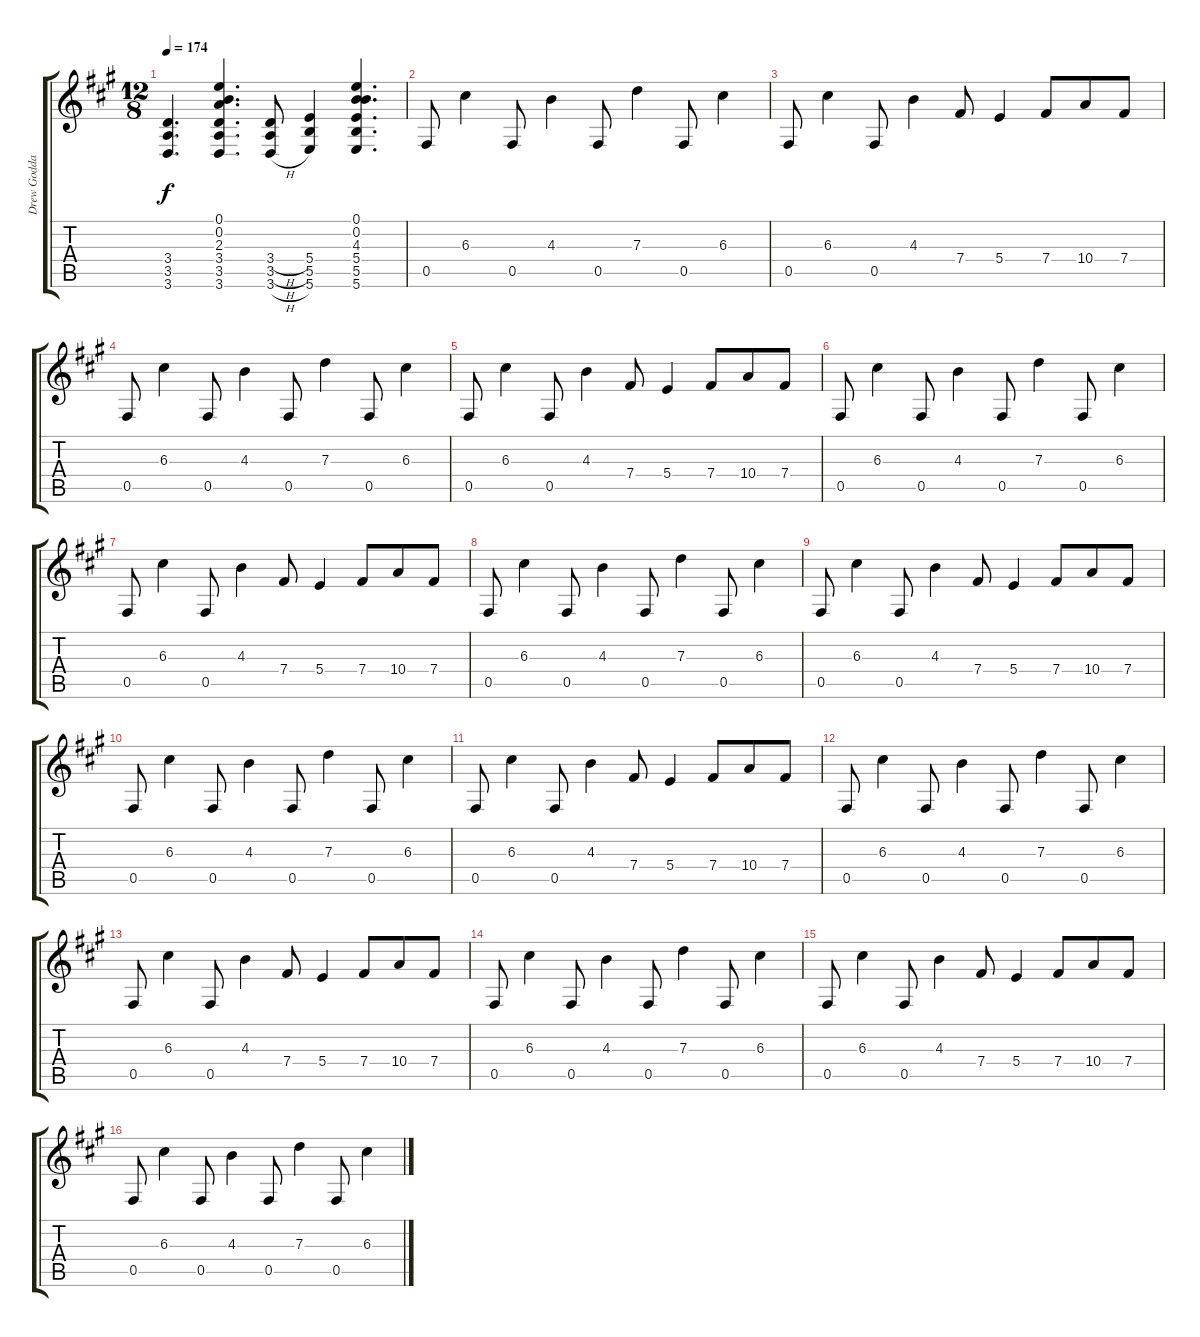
\track ("Drew Goddard (Karn. Tun.)" "Drew Godda") {instrument electricguitarclean}
\staff {score tabs}
\tuning (E4 B3 G3 B2 Gb2 B1) {hide}
\ts (12 8)
\tempo 174
\clef g2
\ks a
(3.4 3.5 3.6).4{d dy f} (0.1 0.2 2.3 3.4 3.5 3.6).4{d} (3.4{h} 3.5{h} 3.6{h}).8 (5.4 5.5 5.6).4 (0.1 0.2 4.3 5.4 5.5 5.6).4{d} |
0.5.8 6.3.4 0.5.8 4.3.4 0.5.8 7.3.4 0.5.8 6.3.4 |
0.5.8 6.3.4 0.5.8 4.3.4 7.4.8 5.4.4 7.4.8 10.4.8 7.4.8 |
0.5.8 6.3.4 0.5.8 4.3.4 0.5.8 7.3.4 0.5.8 6.3.4 |
0.5.8 6.3.4 0.5.8 4.3.4 7.4.8 5.4.4 7.4.8 10.4.8 7.4.8 |
0.5.8 6.3.4 0.5.8 4.3.4 0.5.8 7.3.4 0.5.8 6.3.4 |
0.5.8 6.3.4 0.5.8 4.3.4 7.4.8 5.4.4 7.4.8 10.4.8 7.4.8 |
0.5.8 6.3.4 0.5.8 4.3.4 0.5.8 7.3.4 0.5.8 6.3.4 |
0.5.8 6.3.4 0.5.8 4.3.4 7.4.8 5.4.4 7.4.8 10.4.8 7.4.8 |
0.5.8 6.3.4 0.5.8 4.3.4 0.5.8 7.3.4 0.5.8 6.3.4 |
0.5.8 6.3.4 0.5.8 4.3.4 7.4.8 5.4.4 7.4.8 10.4.8 7.4.8 |
0.5.8 6.3.4 0.5.8 4.3.4 0.5.8 7.3.4 0.5.8 6.3.4 |
0.5.8 6.3.4 0.5.8 4.3.4 7.4.8 5.4.4 7.4.8 10.4.8 7.4.8 |
0.5.8 6.3.4 0.5.8 4.3.4 0.5.8 7.3.4 0.5.8 6.3.4 |
0.5.8 6.3.4 0.5.8 4.3.4 7.4.8 5.4.4 7.4.8 10.4.8 7.4.8 |
0.5.8 6.3.4 0.5.8 4.3.4 0.5.8 7.3.4 0.5.8 6.3.4
